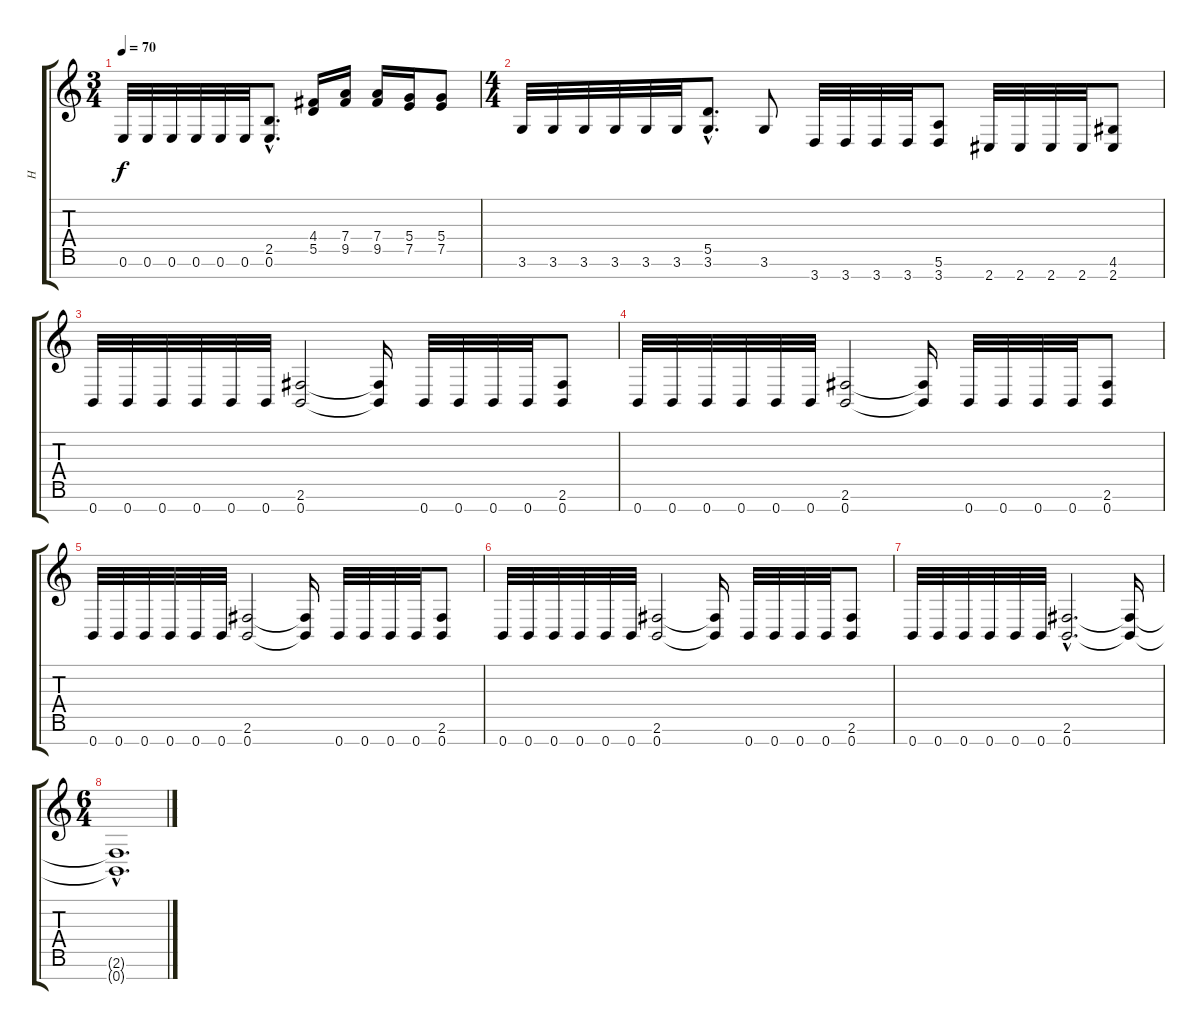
\track ("H" "H") {instrument distortionguitar}
\staff {score tabs}
\tuning (E4 B3 G3 D3 A2 E2 B1) {hide}
\ts (3 4)
\tempo 70
\clef g2
\ks c
0.6.32{dy f} 0.6.32 0.6.32 0.6.32 0.6.32 0.6.32 (2.5{hac} 0.6{hac}).8{d} (4.4 5.5).16 (7.4 9.5).16 (7.4 9.5).16 (5.4 7.5).16 (5.4 7.5).8 |
\ts (4 4)
3.6.32 3.6.32 3.6.32 3.6.32 3.6.32 3.6.32 (5.5{hac} 3.6{hac}).8{d} 3.6.8 3.7.32 3.7.32 3.7.32 3.7.32 (5.6 3.7).8 2.7.32 2.7.32 2.7.32 2.7.32 (4.6 2.7).8 |
0.7.32 0.7.32 0.7.32 0.7.32 0.7.32 0.7.32 (2.6 0.7).2 (2.6{t} 0.7{t}).16 0.7.32 0.7.32 0.7.32 0.7.32 (2.6 0.7).8 |
0.7.32 0.7.32 0.7.32 0.7.32 0.7.32 0.7.32 (2.6 0.7).2 (2.6{t} 0.7{t}).16 0.7.32 0.7.32 0.7.32 0.7.32 (2.6 0.7).8 |
0.7.32 0.7.32 0.7.32 0.7.32 0.7.32 0.7.32 (2.6 0.7).2 (2.6{t} 0.7{t}).16 0.7.32 0.7.32 0.7.32 0.7.32 (2.6 0.7).8 |
0.7.32 0.7.32 0.7.32 0.7.32 0.7.32 0.7.32 (2.6 0.7).2 (2.6{t} 0.7{t}).16 0.7.32 0.7.32 0.7.32 0.7.32 (2.6 0.7).8 |
0.7.32 0.7.32 0.7.32 0.7.32 0.7.32 0.7.32 (2.6{hac} 0.7{hac}).2{d} (2.6{t} 0.7{t}).16 |
\ts (6 4)
\section ("" " ")
(2.6{hac t} 0.7{hac t}).1{d volume 0}
